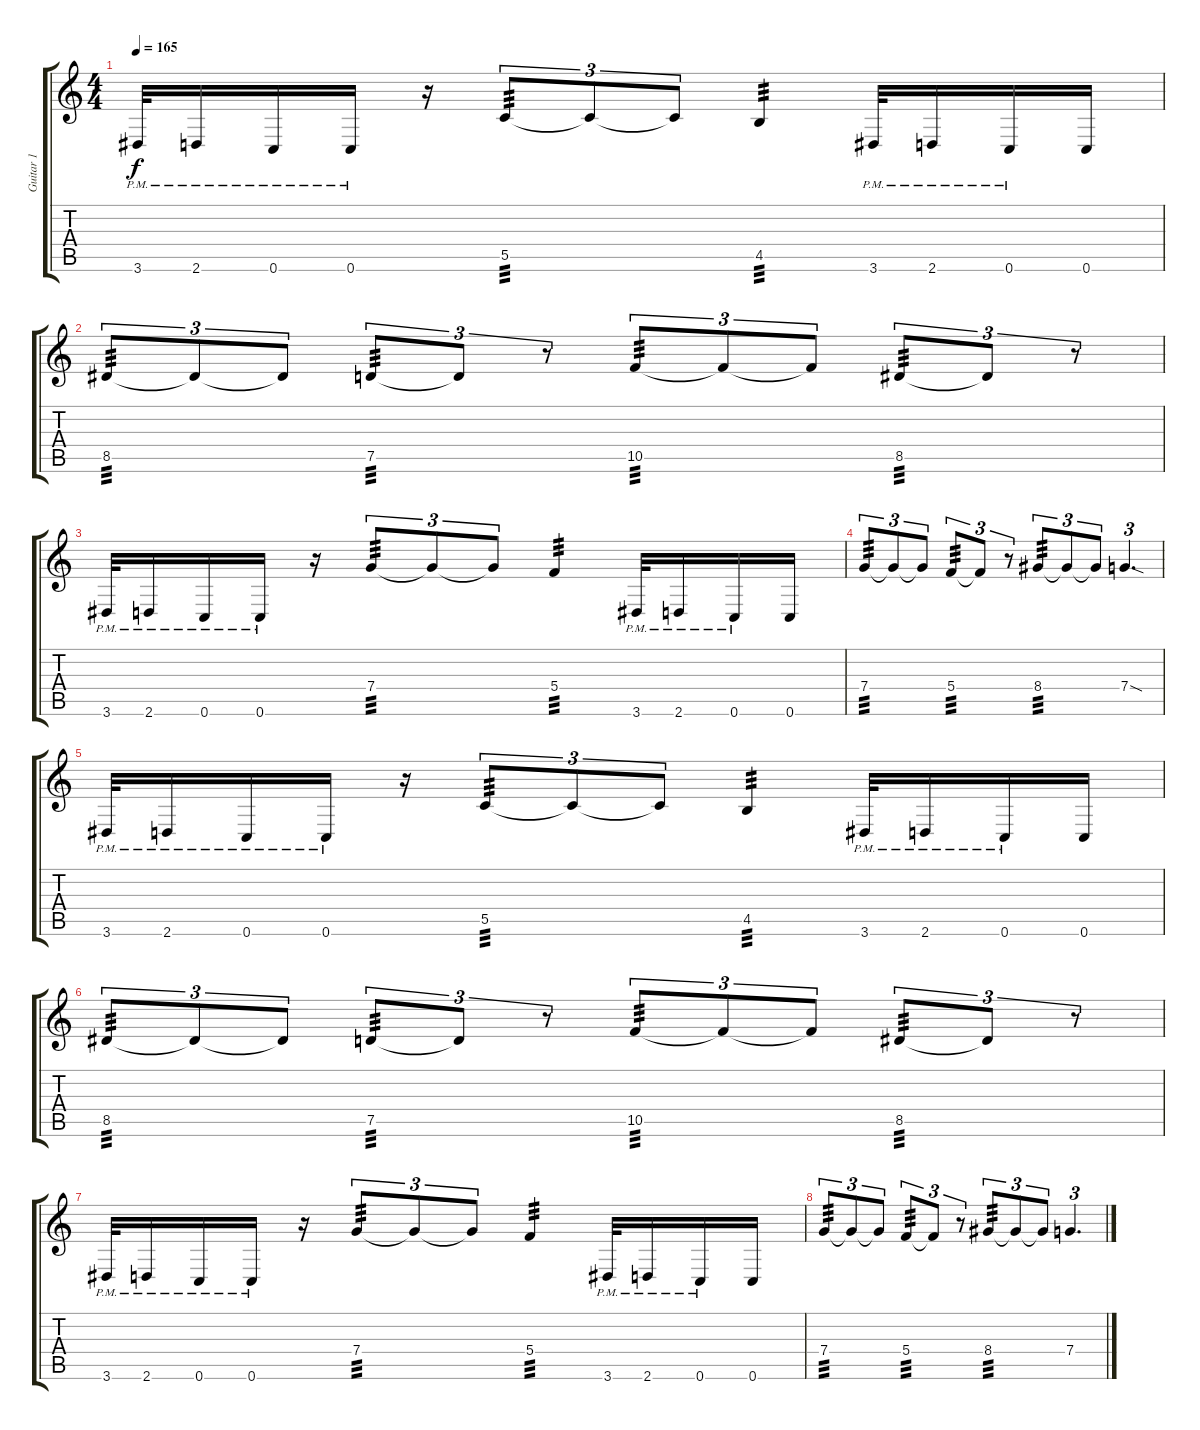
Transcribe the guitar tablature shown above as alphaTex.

\track ("Guitar 1" "Guitar 1") {instrument distortionguitar}
\staff {score tabs}
\tuning (D4 A3 F3 C3 G2 C2) {hide}
\ts (4 4)
\tempo 165
\clef g2
\ks c
3.6{pm}.32{dy f} 2.6{pm}.16 0.6{pm}.16 0.6{pm}.16 r.16 5.5.8{tu (3 2) tp 3} 5.5{t}.8{tu (3 2)} 5.5{t}.8{tu (3 2)} 4.5.4{tp 3} 3.6{pm}.32 2.6{pm}.16 0.6{pm}.16 0.6.16 |
8.5.8{tu (3 2) tp 3} 8.5{t}.8{tu (3 2)} 8.5{t}.8{tu (3 2)} 7.5.8{tu (3 2) tp 3} 7.5{t}.8{tu (3 2)} r.8{tu (3 2)} 10.5.8{tu (3 2) tp 3} 10.5{t}.8{tu (3 2)} 10.5{t}.8{tu (3 2)} 8.5.8{tu (3 2) tp 3} 8.5{t}.8{tu (3 2)} r.8{tu (3 2)} |
3.6{pm}.32 2.6{pm}.16 0.6{pm}.16 0.6{pm}.16 r.16 7.4.8{tu (3 2) tp 3} 7.4{t}.8{tu (3 2)} 7.4{t}.8{tu (3 2)} 5.4.4{tp 3} 3.6{pm}.32 2.6{pm}.16 0.6{pm}.16 0.6.16 |
7.4.8{tu (3 2) tp 3} 7.4{t}.8{tu (3 2)} 7.4{t}.8{tu (3 2)} 5.4.8{tu (3 2) tp 3} 5.4{t}.8{tu (3 2)} r.8{tu (3 2)} 8.4.8{tu (3 2) tp 3} 8.4{t}.8{tu (3 2)} 8.4{t}.8{tu (3 2)} 7.4{sod}.4{d tu (3 2)} |
3.6{pm}.32 2.6{pm}.16 0.6{pm}.16 0.6{pm}.16 r.16 5.5.8{tu (3 2) tp 3} 5.5{t}.8{tu (3 2)} 5.5{t}.8{tu (3 2)} 4.5.4{tp 3} 3.6{pm}.32 2.6{pm}.16 0.6{pm}.16 0.6.16 |
8.5.8{tu (3 2) tp 3} 8.5{t}.8{tu (3 2)} 8.5{t}.8{tu (3 2)} 7.5.8{tu (3 2) tp 3} 7.5{t}.8{tu (3 2)} r.8{tu (3 2)} 10.5.8{tu (3 2) tp 3} 10.5{t}.8{tu (3 2)} 10.5{t}.8{tu (3 2)} 8.5.8{tu (3 2) tp 3} 8.5{t}.8{tu (3 2)} r.8{tu (3 2)} |
3.6{pm}.32 2.6{pm}.16 0.6{pm}.16 0.6{pm}.16 r.16 7.4.8{tu (3 2) tp 3} 7.4{t}.8{tu (3 2)} 7.4{t}.8{tu (3 2)} 5.4.4{tp 3} 3.6{pm}.32 2.6{pm}.16 0.6{pm}.16 0.6.16 |
7.4.8{tu (3 2) tp 3} 7.4{t}.8{tu (3 2)} 7.4{t}.8{tu (3 2)} 5.4.8{tu (3 2) tp 3} 5.4{t}.8{tu (3 2)} r.8{tu (3 2)} 8.4.8{tu (3 2) tp 3} 8.4{t}.8{tu (3 2)} 8.4{t}.8{tu (3 2)} 7.4.4{d tu (3 2)}
